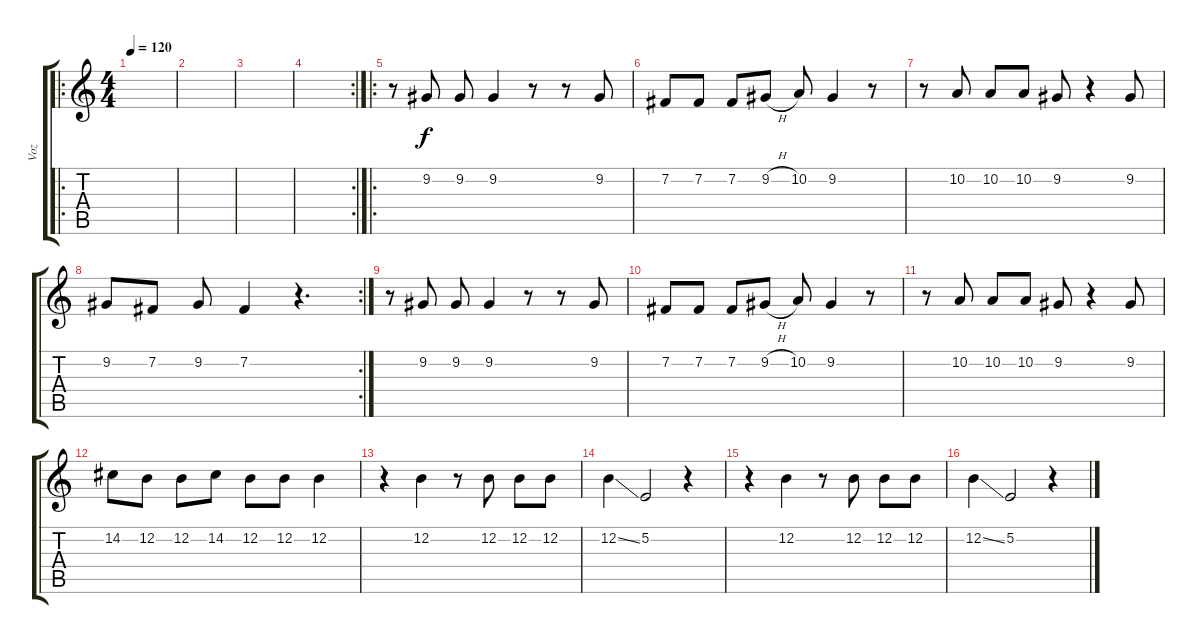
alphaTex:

\track ("Voz" "Voz") {instrument trumpet}
\staff {score tabs}
\tuning (E4 B3 G3 D3 A2 E2) {hide}
\ro
\ts (4 4)
\tempo 120
\clef g2
\ks c
|
|
|
\rc 2
|
\ro
r.8 9.2.8 9.2.8 9.2.4 r.8 r.8 9.2.8 |
7.2.8 7.2.8 7.2.8 9.2{h}.8 10.2.8 9.2.4 r.8 |
r.8 10.2.8 10.2.8 10.2.8 9.2.8 r.4 9.2.8 |
\rc 2
9.2.8 7.2.8 9.2.8 7.2.4 r.4{d} |
r.8 9.2.8 9.2.8 9.2.4 r.8 r.8 9.2.8 |
7.2.8 7.2.8 7.2.8 9.2{h}.8 10.2.8 9.2.4 r.8 |
r.8 10.2.8 10.2.8 10.2.8 9.2.8 r.4 9.2.8 |
14.2.8 12.2.8 12.2.8 14.2.8 12.2.8 12.2.8 12.2.4 |
r.4 12.2.4 r.8 12.2.8 12.2.8 12.2.8 |
12.2{ss}.4 5.2.2 r.4 |
r.4 12.2.4 r.8 12.2.8 12.2.8 12.2.8 |
12.2{ss}.4 5.2.2 r.4
